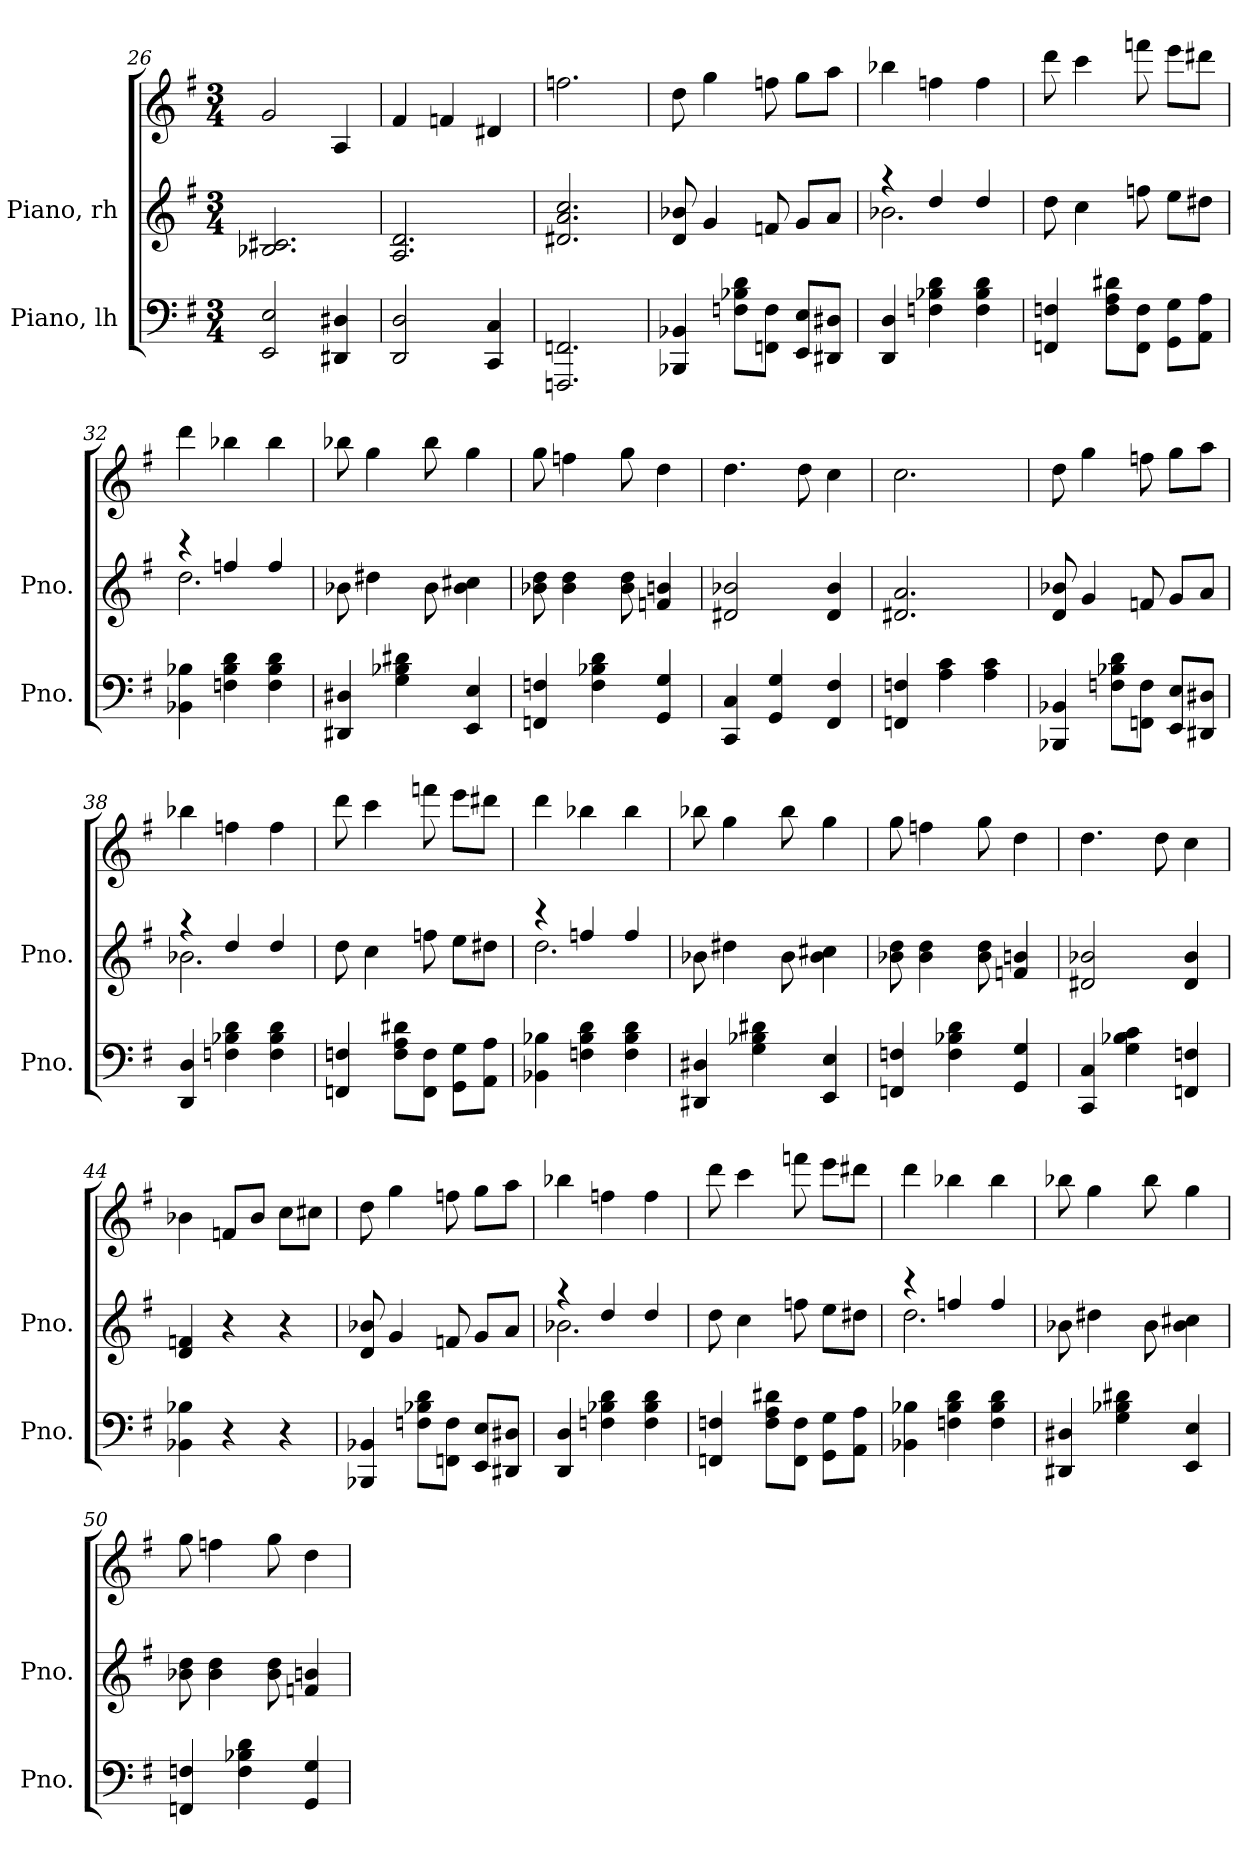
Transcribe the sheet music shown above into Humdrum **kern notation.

**kern	**kern	**kern
*part2	*part1	*part1
*staff3	*staff2	*staff1
*I"Piano, lh	*I"Piano, rh	*
*I'Pno.	*I'Pno.	*
*clefF4	*clefG2	*clefG2
*k[f#]	*k[f#]	*k[f#]
*M3/4	*M3/4	*M3/4
=26	=26	=26
2EE/ 2E/	2.B-X/ 2.c#X/	2g/
4DD#X/ 4D#X/	.	4A/
=27	=27	=27
2DD/ 2D/	2.A/ 2.d/	4f#/
.	.	4fn/
4CC/ 4C/	.	4d#X/
=28	=28	=28
2.FFFn/ 2.FFn/	2.d#X/ 2.a/ 2.cc/	2.ffn\
!!LO:PB:g=z
=29	=29	=29
4BBB-X/ 4BB-X/	8d/ 8b-X/	8dd\
.	4g/	4gg\
8Fn\ 8B-X\ 8d\L	.	.
8FFn\ 8F\J	8fn/	8ffn\
8EE/ 8E/L	8g/L	8gg\L
8DD#X/ 8D#X/J	8a/J	8aa\J
=30	=30	=30
*	*^	*
4DD/ 4D/	4r	2.b-X\	4bb-X\
4Fn\ 4B-X\ 4d\	4dd/	.	4ffn\
4F\ 4B-\ 4d\	4dd/	.	4ff\
*	*v	*v	*
=31	=31	=31
4FFn/ 4Fn/	8dd\	8ddd\
.	4cc\	4ccc\
8F\ 8A\ 8d#X\L	.	.
8FF\ 8F\J	8ffn\	8fffn\
8GG\ 8G\L	8ee\L	8eee\L
8AA\ 8A\J	8dd#X\J	8ddd#X\J
=32	=32	=32
*	*^	*
4BB-X\ 4B-X\	4r	2.dd\	4ddd\
4Fn\ 4B-\ 4d\	4ffn/	.	4bb-X\
4F\ 4B-\ 4d\	4ff/	.	4bb-\
*	*v	*v	*
=33	=33	=33
4DD#X/ 4D#X/	8b-X\	8bb-X\
.	4dd#X\	4gg\
4G\ 4B-X\ 4d#X\	.	.
.	8b-\	8bb-\
4EE/ 4E/	4b-\ 4cc#X\	4gg\
!!LO:LB:g=z
=34	=34	=34
4FFn/ 4Fn/	8b-X\ 8dd\	8gg\
.	4b-\ 4dd\	4ffn\
4F\ 4B-X\ 4d\	.	.
.	8b-\ 8dd\	8gg\
4GG/ 4G/	4fn/ 4bn/	4dd\
=35	=35	=35
4CC/ 4C/	2d#X/ 2b-X/	4.dd\
4GG/ 4G/	.	.
.	.	8dd\
4FF#/ 4F#/	4d#/ 4b-/	4cc\
=36	=36	=36
4FFn/ 4Fn/	2.d#X/ 2.a/	2.cc\
4A\ 4c\	.	.
4A\ 4c\	.	.
=37	=37	=37
4BBB-X/ 4BB-X/	8d/ 8b-X/	8dd\
.	4g/	4gg\
8Fn\ 8B-X\ 8d\L	.	.
8FFn\ 8F\J	8fn/	8ffn\
8EE/ 8E/L	8g/L	8gg\L
8DD#X/ 8D#X/J	8a/J	8aa\J
=38	=38	=38
*	*^	*
4DD/ 4D/	4r	2.b-X\	4bb-X\
4Fn\ 4B-X\ 4d\	4dd/	.	4ffn\
4F\ 4B-\ 4d\	4dd/	.	4ff\
*	*v	*v	*
=39	=39	=39
4FFn/ 4Fn/	8dd\	8ddd\
.	4cc\	4ccc\
8F\ 8A\ 8d#X\L	.	.
8FF\ 8F\J	8ffn\	8fffn\
8GG\ 8G\L	8ee\L	8eee\L
8AA\ 8A\J	8dd#X\J	8ddd#X\J
!!LO:LB:g=z
=40	=40	=40
*	*^	*
4BB-X\ 4B-X\	4r	2.dd\	4ddd\
4Fn\ 4B-\ 4d\	4ffn/	.	4bb-X\
4F\ 4B-\ 4d\	4ff/	.	4bb-\
*	*v	*v	*
=41	=41	=41
4DD#X/ 4D#X/	8b-X\	8bb-X\
.	4dd#X\	4gg\
4G\ 4B-X\ 4d#X\	.	.
.	8b-\	8bb-\
4EE/ 4E/	4b-\ 4cc#X\	4gg\
=42	=42	=42
4FFn/ 4Fn/	8b-X\ 8dd\	8gg\
.	4b-\ 4dd\	4ffn\
4F\ 4B-X\ 4d\	.	.
.	8b-\ 8dd\	8gg\
4GG/ 4G/	4fn/ 4bn/	4dd\
=43	=43	=43
4CC/ 4C/	2d#X/ 2b-X/	4.dd\
4G\ 4B-X\ 4c\	.	.
.	.	8dd\
4FFn/ 4Fn/	4d#/ 4b-/	4cc\
=44	=44	=44
4BB-X\ 4B-X\	4d/ 4fn/	4b-X\
4r	4r	8fn/L
.	.	8b-/J
4r	4r	8cc\L
.	.	8cc#X\J
!!LO:LB:g=z
=45	=45	=45
4BBB-X/ 4BB-X/	8d/ 8b-X/	8dd\
.	4g/	4gg\
8Fn\ 8B-X\ 8d\L	.	.
8FFn\ 8F\J	8fn/	8ffn\
8EE/ 8E/L	8g/L	8gg\L
8DD#X/ 8D#X/J	8a/J	8aa\J
=46	=46	=46
*	*^	*
4DD/ 4D/	4r	2.b-X\	4bb-X\
4Fn\ 4B-X\ 4d\	4dd/	.	4ffn\
4F\ 4B-\ 4d\	4dd/	.	4ff\
*	*v	*v	*
=47	=47	=47
4FFn/ 4Fn/	8dd\	8ddd\
.	4cc\	4ccc\
8F\ 8A\ 8d#X\L	.	.
8FF\ 8F\J	8ffn\	8fffn\
8GG\ 8G\L	8ee\L	8eee\L
8AA\ 8A\J	8dd#X\J	8ddd#X\J
=48	=48	=48
*	*^	*
4BB-X\ 4B-X\	4r	2.dd\	4ddd\
4Fn\ 4B-\ 4d\	4ffn/	.	4bb-X\
4F\ 4B-\ 4d\	4ff/	.	4bb-\
*	*v	*v	*
=49	=49	=49
4DD#X/ 4D#X/	8b-X\	8bb-X\
.	4dd#X\	4gg\
4G\ 4B-X\ 4d#X\	.	.
.	8b-\	8bb-\
4EE/ 4E/	4b-\ 4cc#X\	4gg\
!!LO:PB:g=z
=50	=50	=50
4FFn/ 4Fn/	8b-X\ 8dd\	8gg\
.	4b-\ 4dd\	4ffn\
4F\ 4B-X\ 4d\	.	.
.	8b-\ 8dd\	8gg\
4GG/ 4G/	4fn/ 4bn/	4dd\
=	=	=
*-	*-	*-
